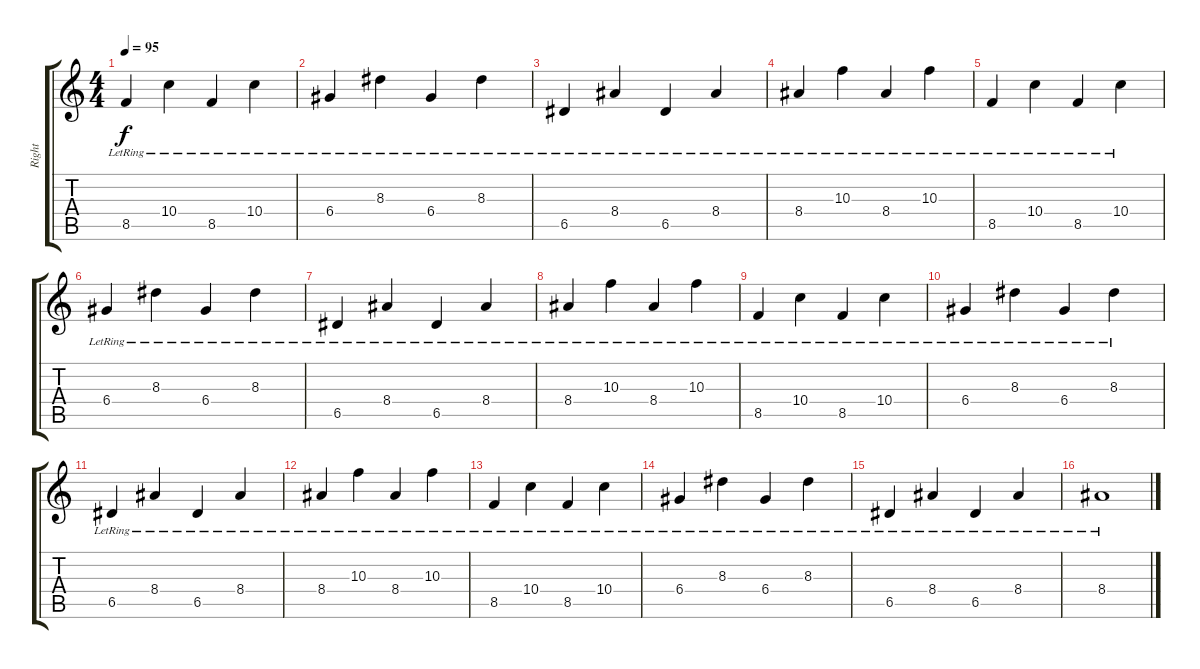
\track ("Right" "Right") {instrument acousticguitarsteel}
\staff {score tabs}
\tuning (E4 B3 G3 D3 A2 E2) {hide}
\ts (4 4)
\tempo 95
\clef g2
\ks c
8.5{lr}.4{dy f} 10.4{lr}.4 8.5{lr}.4 10.4{lr}.4 |
6.4{lr}.4 8.3{lr}.4 6.4{lr}.4 8.3{lr}.4 |
6.5{lr}.4 8.4{lr}.4 6.5{lr}.4 8.4{lr}.4 |
8.4{lr}.4 10.3{lr}.4 8.4{lr}.4 10.3{lr}.4 |
8.5{lr}.4 10.4{lr}.4 8.5{lr}.4 10.4{lr}.4 |
6.4{lr}.4 8.3{lr}.4 6.4{lr}.4 8.3{lr}.4 |
6.5{lr}.4 8.4{lr}.4 6.5{lr}.4 8.4{lr}.4 |
8.4{lr}.4 10.3{lr}.4 8.4{lr}.4 10.3{lr}.4 |
8.5{lr}.4 10.4{lr}.4 8.5{lr}.4 10.4{lr}.4 |
6.4{lr}.4 8.3{lr}.4 6.4{lr}.4 8.3{lr}.4 |
6.5{lr}.4 8.4{lr}.4 6.5{lr}.4 8.4{lr}.4 |
8.4{lr}.4 10.3{lr}.4 8.4{lr}.4 10.3{lr}.4 |
8.5{lr}.4 10.4{lr}.4 8.5{lr}.4 10.4{lr}.4 |
6.4{lr}.4 8.3{lr}.4 6.4{lr}.4 8.3{lr}.4 |
6.5{lr}.4 8.4{lr}.4 6.5{lr}.4 8.4{lr}.4 |
8.4{lr}.1
